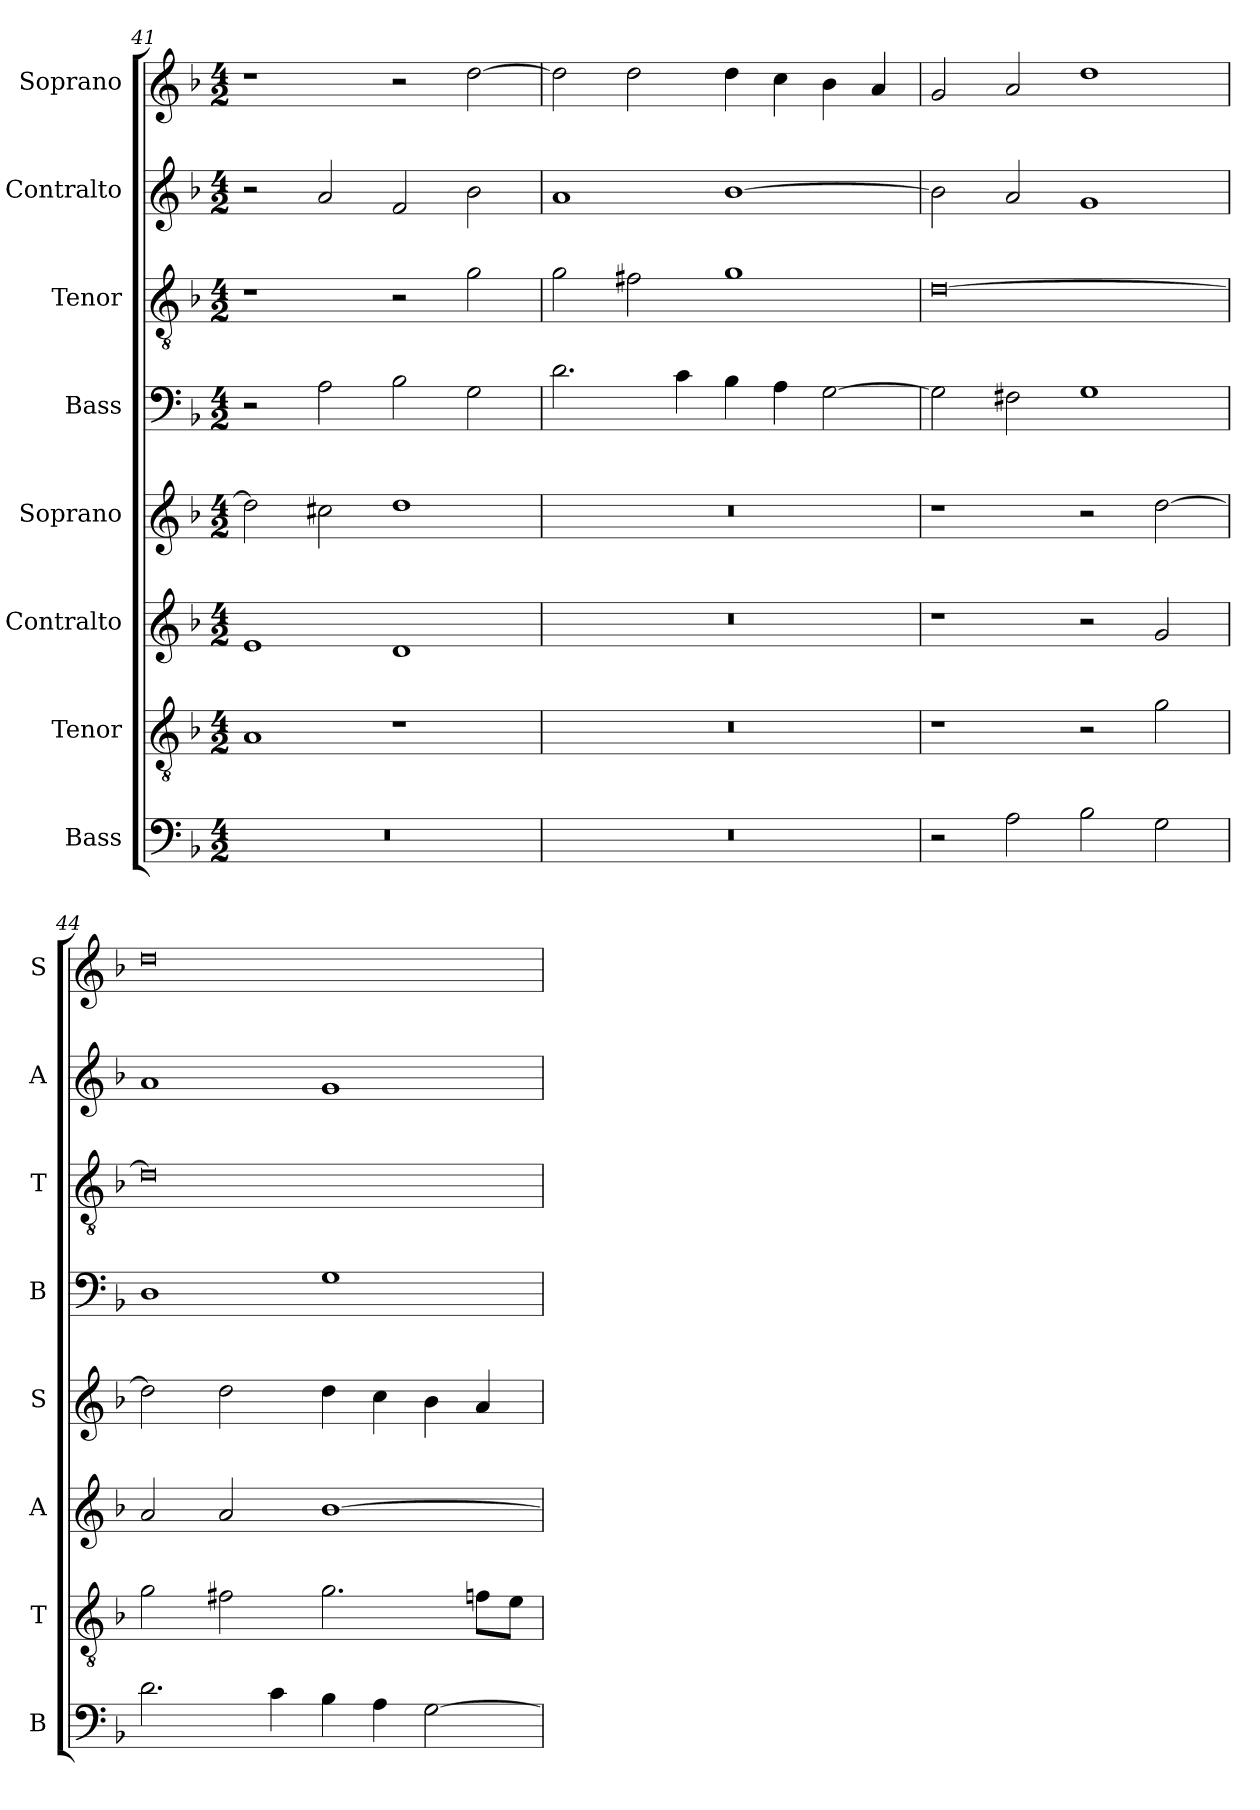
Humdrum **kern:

**kern	**kern	**kern	**kern	**kern	**kern	**kern	**kern
*part8	*part7	*part6	*part5	*part4	*part3	*part2	*part1
*staff8	*staff7	*staff6	*staff5	*staff4	*staff3	*staff2	*staff1
*I"Bass	*I"Tenor	*I"Contralto	*I"Soprano	*I"Bass	*I"Tenor	*I"Contralto	*I"Soprano
*I'B	*I'T	*I'A	*I'S	*I'B	*I'T	*I'A	*I'S
*clefF4	*clefGv2	*clefG2	*clefG2	*clefF4	*clefGv2	*clefG2	*clefG2
*k[b-]	*k[b-]	*k[b-]	*k[b-]	*k[b-]	*k[b-]	*k[b-]	*k[b-]
*G:dor	*G:dor	*G:dor	*G:dor	*G:dor	*G:dor	*G:dor	*G:dor
*M4/2	*M4/2	*M4/2	*M4/2	*M4/2	*M4/2	*M4/2	*M4/2
=41	=41	=41	=41	=41	=41	=41	=41
0r	1A	1e	2dd]	2r	1r	2r	1r
.	.	.	2cc#X	2A	.	2a	.
.	1r	1d	1dd	2B-	2r	2f	2r
.	.	.	.	2G	2g	2b-	[2dd
=42	=42	=42	=42	=42	=42	=42	=42
0r	0r	0r	0r	2.d	2g	1a	2dd]
.	.	.	.	.	2f#X	.	2dd
.	.	.	.	4c	.	.	.
.	.	.	.	4B-	1g	[1b-	4dd
.	.	.	.	4A	.	.	4cc
.	.	.	.	[2G	.	.	4b-
.	.	.	.	.	.	.	4a
=43	=43	=43	=43	=43	=43	=43	=43
2r	1r	1r	1r	2G]	[0d	2b-]	2g
2A	.	.	.	2F#X	.	2a	2a
2B-	2r	2r	2r	1G	.	1g	1dd
2G	2g	2g	[2dd	.	.	.	.
=44	=44	=44	=44	=44	=44	=44	=44
2.d	2g	2a	2dd]	1D	0d]	1a	0dd
.	2f#X	2a	2dd	.	.	.	.
4c	.	.	.	.	.	.	.
4B-	2.g	[1b-	4dd	1G	.	1g	.
4A	.	.	4cc	.	.	.	.
[2G	.	.	4b-	.	.	.	.
.	8fn\L	.	4a	.	.	.	.
.	8e\J	.	.	.	.	.	.
=	=	=	=	=	=	=	=
*-	*-	*-	*-	*-	*-	*-	*-
